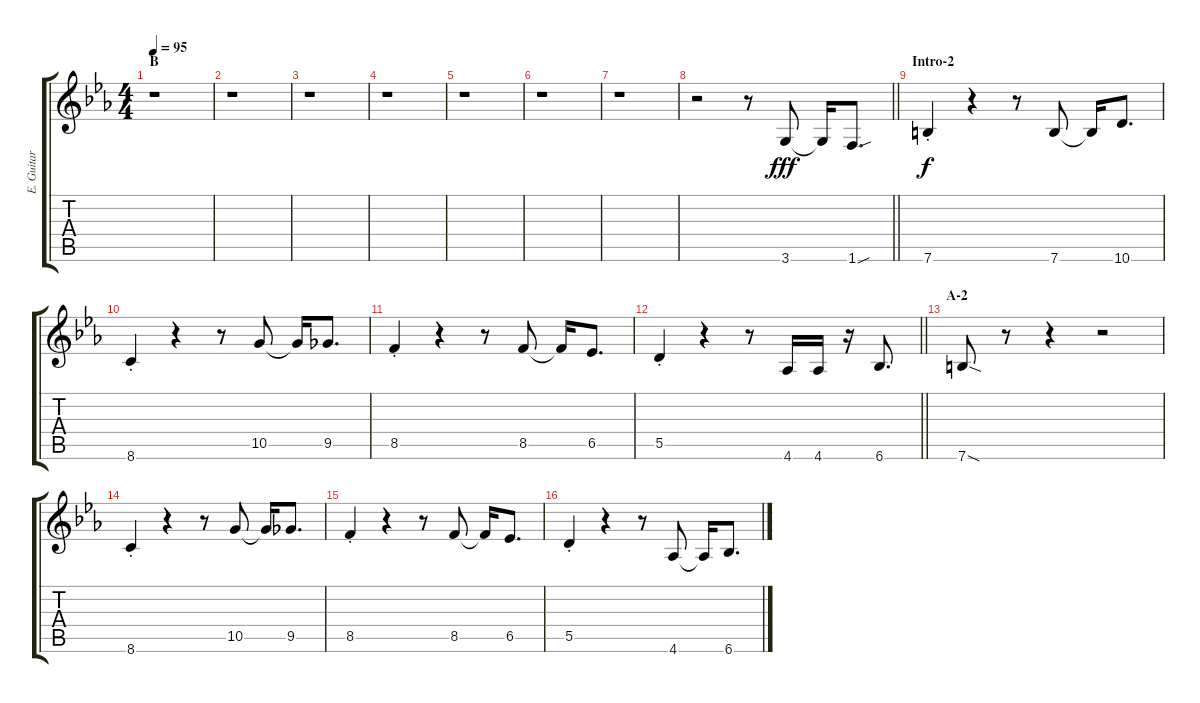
\track ("E. Guitar II" "E. Guitar ") {instrument overdrivenguitar}
\staff {score tabs}
\tuning (E4 B3 G3 D3 A2 E2) {hide}
\ts (4 4)
\section ("" "B")
\tempo 95
\clef g2
\ks cminor
r.1{dy f} |
r.1 |
r.1 |
r.1 |
r.1 |
r.1 |
r.1 |
\barLineRight lightlight
r.2 r.8 3.6.8{dy fff} 3.6{t}.16 1.6{sou}.8{d} |
\section ("" "Intro-2")
7.6{st}.4{dy f} r.4 r.8 7.6.8 7.6{t}.16 10.6.8{d} |
8.6{st}.4 r.4 r.8 10.5.8 10.5{t}.16 9.5.8{d} |
8.5{st}.4 r.4 r.8 8.5.8 8.5{t}.16 6.5.8{d} |
\barLineRight lightlight
5.5{st}.4 r.4 r.8 4.6.16 4.6.16 r.16 6.6.8{d} |
\section ("" "A-2")
7.6{sod}.8 r.8 r.4 r.2 |
8.6{st}.4 r.4 r.8 10.5.8 10.5{t}.16 9.5.8{d} |
8.5{st}.4 r.4 r.8 8.5.8 8.5{t}.16 6.5.8{d} |
5.5{st}.4 r.4 r.8 4.6.8 4.6{t}.16 6.6.8{d}
